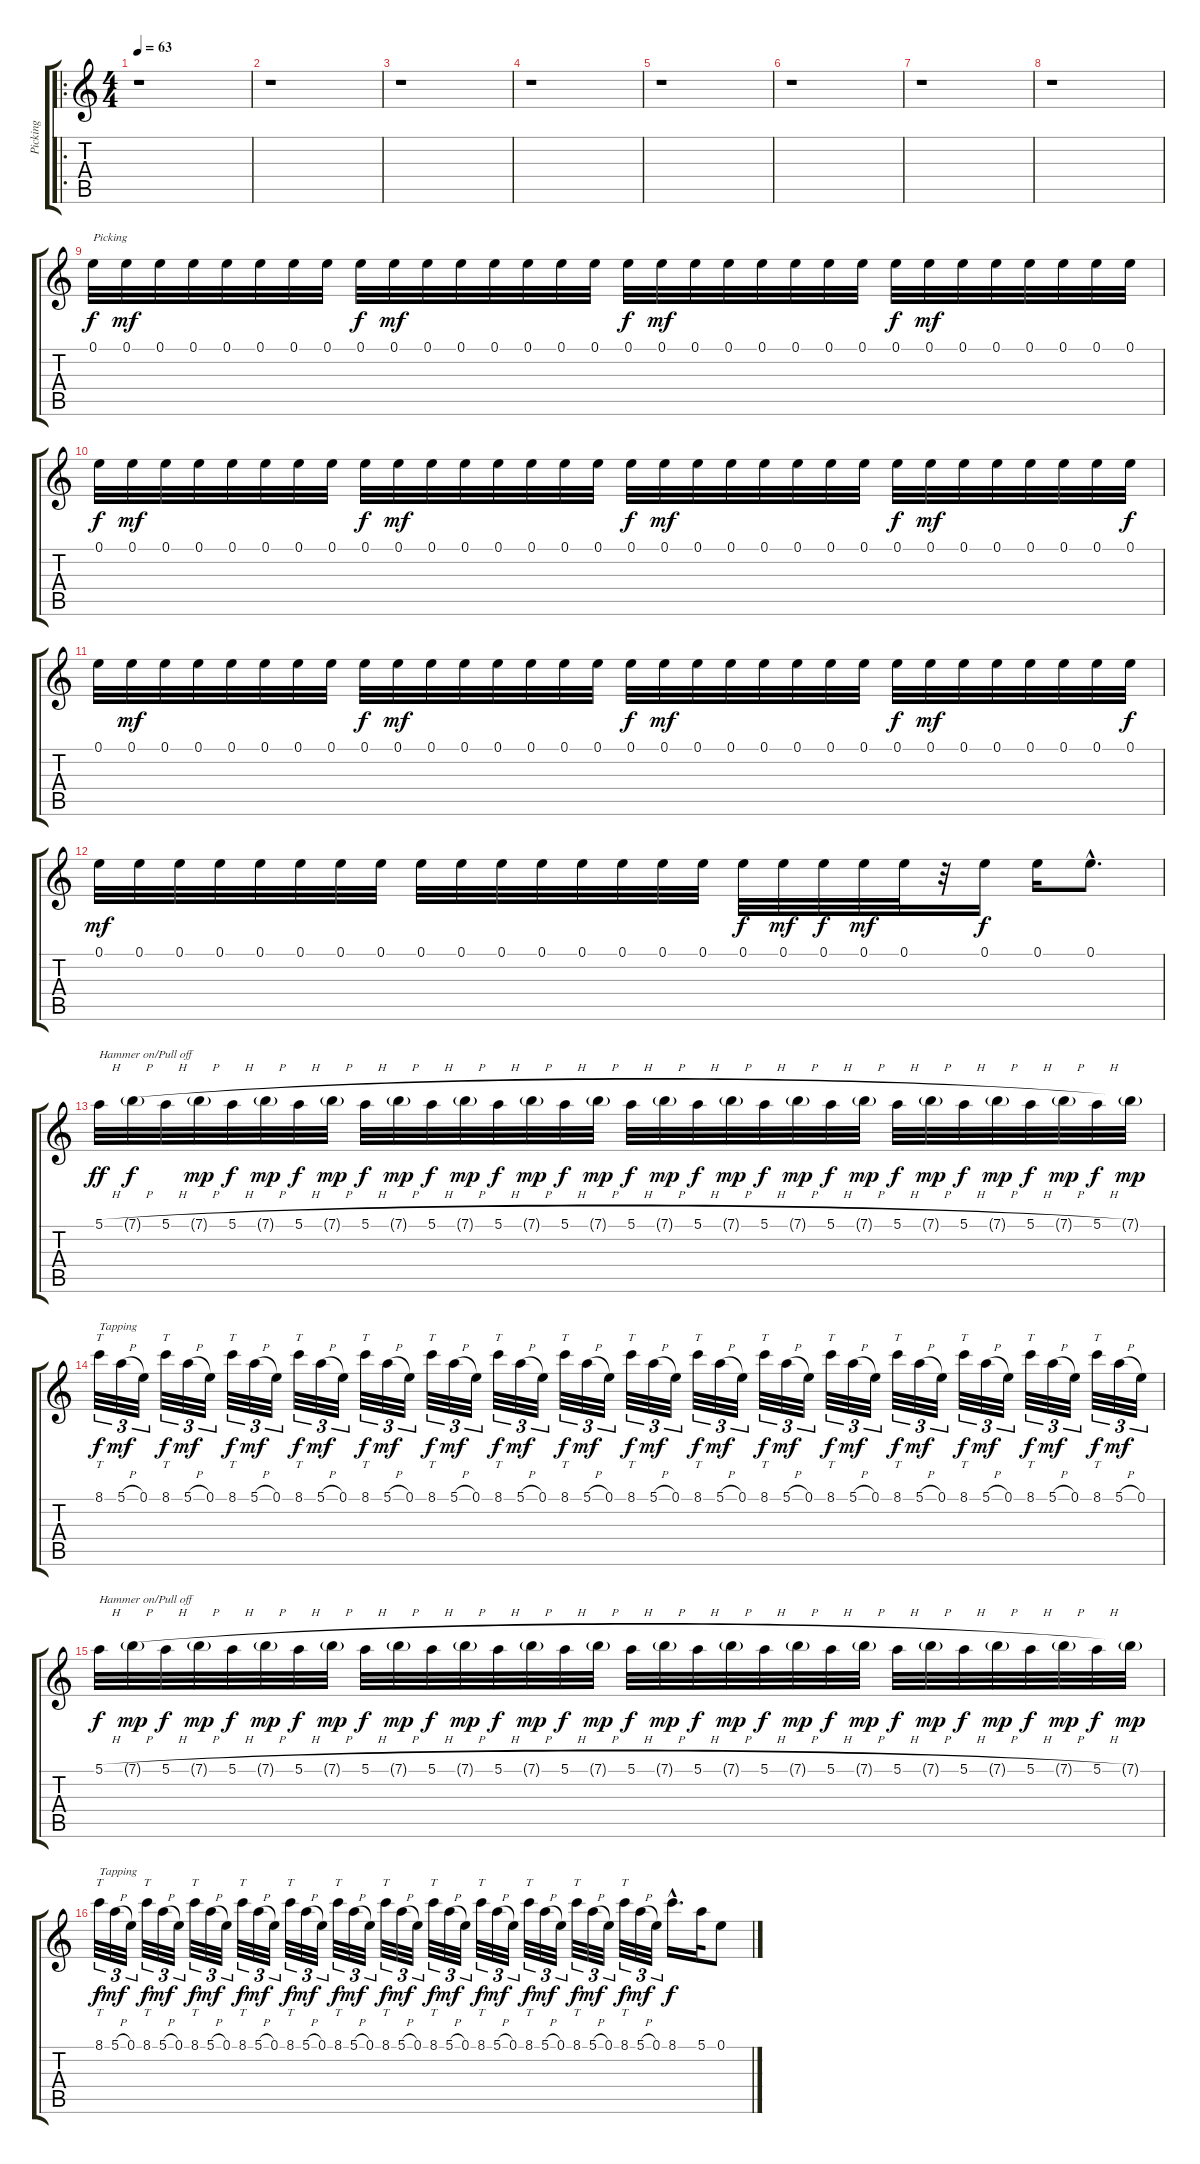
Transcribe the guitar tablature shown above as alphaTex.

\track ("Picking" "Picking") {instrument electricguitarjazz}
\staff {score tabs}
\tuning (E4 B3 G3 D3 A2 E2) {hide}
\ro
\ts (4 4)
\tempo 63
\clef g2
\ks c
r.1{dy f instrument electricguitarjazz} |
r.1 |
r.1 |
r.1 |
r.1 |
r.1 |
r.1 |
r.1 |
0.1.32{txt "Picking" volume 10} 0.1.32{dy mf} 0.1.32 0.1.32 0.1.32 0.1.32 0.1.32 0.1.32 0.1.32{dy f} 0.1.32{dy mf} 0.1.32 0.1.32 0.1.32 0.1.32 0.1.32 0.1.32 0.1.32{dy f} 0.1.32{dy mf} 0.1.32 0.1.32 0.1.32 0.1.32 0.1.32 0.1.32 0.1.32{dy f} 0.1.32{dy mf} 0.1.32 0.1.32 0.1.32 0.1.32 0.1.32 0.1.32 |
0.1.32{dy f} 0.1.32{dy mf} 0.1.32 0.1.32 0.1.32 0.1.32 0.1.32 0.1.32 0.1.32{dy f} 0.1.32{dy mf} 0.1.32 0.1.32 0.1.32 0.1.32 0.1.32 0.1.32 0.1.32{dy f} 0.1.32{dy mf} 0.1.32 0.1.32 0.1.32 0.1.32 0.1.32 0.1.32 0.1.32{dy f} 0.1.32{dy mf} 0.1.32 0.1.32 0.1.32 0.1.32 0.1.32 0.1.32{dy f} |
0.1.32 0.1.32{dy mf} 0.1.32 0.1.32 0.1.32 0.1.32 0.1.32 0.1.32 0.1.32{dy f} 0.1.32{dy mf} 0.1.32 0.1.32 0.1.32 0.1.32 0.1.32 0.1.32 0.1.32{dy f} 0.1.32{dy mf} 0.1.32 0.1.32 0.1.32 0.1.32 0.1.32 0.1.32 0.1.32{dy f} 0.1.32{dy mf} 0.1.32 0.1.32 0.1.32 0.1.32 0.1.32 0.1.32{dy f} |
0.1.32{dy mf} 0.1.32 0.1.32 0.1.32 0.1.32 0.1.32 0.1.32 0.1.32 0.1.32 0.1.32 0.1.32 0.1.32 0.1.32 0.1.32 0.1.32 0.1.32 0.1.32{dy f} 0.1.32{dy mf} 0.1.32{dy f} 0.1.32{dy mf} 0.1.32 r.32 0.1.16{dy f} 0.1.16 0.1{hac}.8{d} |
5.1{h}.32{txt "Hammer on/Pull off" dy ff volume 10} 7.1{h g}.32{dy f} 5.1{h}.32 7.1{h g}.32{dy mp} 5.1{h}.32{dy f} 7.1{h g}.32{dy mp} 5.1{h}.32{dy f} 7.1{h g}.32{dy mp} 5.1{h}.32{dy f} 7.1{h g}.32{dy mp} 5.1{h}.32{dy f} 7.1{h g}.32{dy mp} 5.1{h}.32{dy f} 7.1{h g}.32{dy mp} 5.1{h}.32{dy f} 7.1{h g}.32{dy mp} 5.1{h}.32{dy f} 7.1{h g}.32{dy mp} 5.1{h}.32{dy f} 7.1{h g}.32{dy mp} 5.1{h}.32{dy f} 7.1{h g}.32{dy mp} 5.1{h}.32{dy f} 7.1{h g}.32{dy mp} 5.1{h}.32{dy f} 7.1{h g}.32{dy mp} 5.1{h}.32{dy f} 7.1{h g}.32{dy mp} 5.1{h}.32{dy f} 7.1{h g}.32{dy mp} 5.1{h}.32{dy f} 7.1{g}.32{dy mp} |
8.1.32{tt tu (3 2) txt "Tapping" dy f} 5.1{h}.32{tu (3 2) dy mf} 0.1.32{tu (3 2)} 8.1.32{tt tu (3 2) dy f} 5.1{h}.32{tu (3 2) dy mf} 0.1.32{tu (3 2)} 8.1.32{tt tu (3 2) dy f} 5.1{h}.32{tu (3 2) dy mf} 0.1.32{tu (3 2)} 8.1.32{tt tu (3 2) dy f} 5.1{h}.32{tu (3 2) dy mf} 0.1.32{tu (3 2)} 8.1.32{tt tu (3 2) dy f} 5.1{h}.32{tu (3 2) dy mf} 0.1.32{tu (3 2)} 8.1.32{tt tu (3 2) dy f} 5.1{h}.32{tu (3 2) dy mf} 0.1.32{tu (3 2)} 8.1.32{tt tu (3 2) dy f} 5.1{h}.32{tu (3 2) dy mf} 0.1.32{tu (3 2)} 8.1.32{tt tu (3 2) dy f} 5.1{h}.32{tu (3 2) dy mf} 0.1.32{tu (3 2)} 8.1.32{tt tu (3 2) dy f} 5.1{h}.32{tu (3 2) dy mf} 0.1.32{tu (3 2)} 8.1.32{tt tu (3 2) dy f} 5.1{h}.32{tu (3 2) dy mf} 0.1.32{tu (3 2)} 8.1.32{tt tu (3 2) dy f} 5.1{h}.32{tu (3 2) dy mf} 0.1.32{tu (3 2)} 8.1.32{tt tu (3 2) dy f} 5.1{h}.32{tu (3 2) dy mf} 0.1.32{tu (3 2)} 8.1.32{tt tu (3 2) dy f} 5.1{h}.32{tu (3 2) dy mf} 0.1.32{tu (3 2)} 8.1.32{tt tu (3 2) dy f} 5.1{h}.32{tu (3 2) dy mf} 0.1.32{tu (3 2)} 8.1.32{tt tu (3 2) dy f} 5.1{h}.32{tu (3 2) dy mf} 0.1.32{tu (3 2)} 8.1.32{tt tu (3 2) dy f} 5.1{h}.32{tu (3 2) dy mf} 0.1.32{tu (3 2)} |
5.1{h}.32{txt "Hammer on/Pull off" dy f} 7.1{h g}.32{dy mp} 5.1{h}.32{dy f} 7.1{h g}.32{dy mp} 5.1{h}.32{dy f} 7.1{h g}.32{dy mp} 5.1{h}.32{dy f} 7.1{h g}.32{dy mp} 5.1{h}.32{dy f} 7.1{h g}.32{dy mp} 5.1{h}.32{dy f} 7.1{h g}.32{dy mp} 5.1{h}.32{dy f} 7.1{h g}.32{dy mp} 5.1{h}.32{dy f} 7.1{h g}.32{dy mp} 5.1{h}.32{dy f} 7.1{h g}.32{dy mp} 5.1{h}.32{dy f} 7.1{h g}.32{dy mp} 5.1{h}.32{dy f} 7.1{h g}.32{dy mp} 5.1{h}.32{dy f} 7.1{h g}.32{dy mp} 5.1{h}.32{dy f} 7.1{h g}.32{dy mp} 5.1{h}.32{dy f} 7.1{h g}.32{dy mp} 5.1{h}.32{dy f} 7.1{h g}.32{dy mp} 5.1{h}.32{dy f} 7.1{g}.32{dy mp} |
8.1.32{tt tu (3 2) txt "Tapping" dy f} 5.1{h}.32{tu (3 2) dy mf} 0.1.32{tu (3 2)} 8.1.32{tt tu (3 2) dy f} 5.1{h}.32{tu (3 2) dy mf} 0.1.32{tu (3 2)} 8.1.32{tt tu (3 2) dy f} 5.1{h}.32{tu (3 2) dy mf} 0.1.32{tu (3 2)} 8.1.32{tt tu (3 2) dy f} 5.1{h}.32{tu (3 2) dy mf} 0.1.32{tu (3 2)} 8.1.32{tt tu (3 2) dy f} 5.1{h}.32{tu (3 2) dy mf} 0.1.32{tu (3 2)} 8.1.32{tt tu (3 2) dy f} 5.1{h}.32{tu (3 2) dy mf} 0.1.32{tu (3 2)} 8.1.32{tt tu (3 2) dy f} 5.1{h}.32{tu (3 2) dy mf} 0.1.32{tu (3 2)} 8.1.32{tt tu (3 2) dy f} 5.1{h}.32{tu (3 2) dy mf} 0.1.32{tu (3 2)} 8.1.32{tt tu (3 2) dy f} 5.1{h}.32{tu (3 2) dy mf} 0.1.32{tu (3 2)} 8.1.32{tt tu (3 2) dy f} 5.1{h}.32{tu (3 2) dy mf} 0.1.32{tu (3 2)} 8.1.32{tt tu (3 2) dy f} 5.1{h}.32{tu (3 2) dy mf} 0.1.32{tu (3 2)} 8.1.32{tt tu (3 2) dy f} 5.1{h}.32{tu (3 2) dy mf} 0.1.32{tu (3 2)} 8.1{hac}.16{d dy f} 5.1.32 0.1.8
